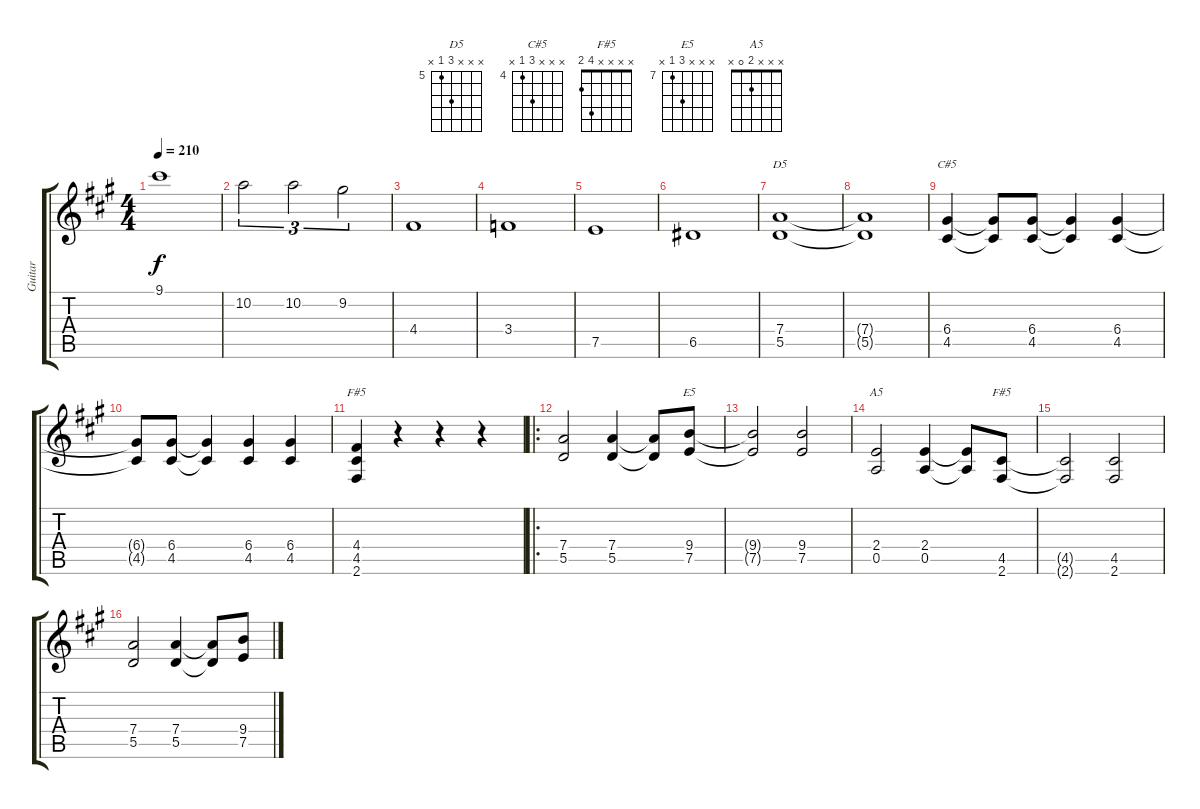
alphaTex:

\track ("Guitar" "Guitar") {instrument distortionguitar}
\staff {score tabs}
\tuning (E4 B3 G3 D3 A2 E2) {hide}
\chord ("D5" x x x 7 5 x) {firstfret 5}
\chord ("C#5" x x x 6 4 x) {firstfret 4}
\chord ("F#5" x x x 4 4 2) {barre 4}
\chord ("E5" x x x 9 7 x) {firstfret 7}
\chord ("A5" x x x 2 0 x)
\chord ("F#5" x x x x 4 2)
\ts (4 4)
\tempo 210
\clef g2
\ks a
9.1.1{dy f} |
10.2.2{tu (3 2)} 10.2.2{tu (3 2)} 9.2.2{tu (3 2)} |
4.4.1 |
3.4.1 |
7.5.1 |
6.5.1 |
(7.4 5.5).1{ch "D5"} |
(7.4{t} 5.5{t}).1 |
(6.4 4.5).4{ch "C#5"} (6.4{t} 4.5{t}).8 (6.4 4.5).8 (6.4{t} 4.5{t}).4 (6.4 4.5).4 |
(6.4{t} 4.5{t}).8 (6.4 4.5).8 (6.4{t} 4.5{t}).4 (6.4 4.5).4 (6.4 4.5).4 |
(4.4 4.5 2.6).4{ch "F#5"} r.4 r.4 r.4 |
\ro
(7.4 5.5).2 (7.4 5.5).4 (7.4{t} 5.5{t}).8 (9.4 7.5).8{ch "E5"} |
(9.4{t} 7.5{t}).2 (9.4 7.5).2 |
(2.4 0.5).2{ch "A5"} (2.4 0.5).4 (2.4{t} 0.5{t}).8 (4.5 2.6).8{ch "F#5"} |
(4.5{t} 2.6{t}).2 (4.5 2.6).2 |
(7.4 5.5).2 (7.4 5.5).4 (7.4{t} 5.5{t}).8 (9.4 7.5).8
